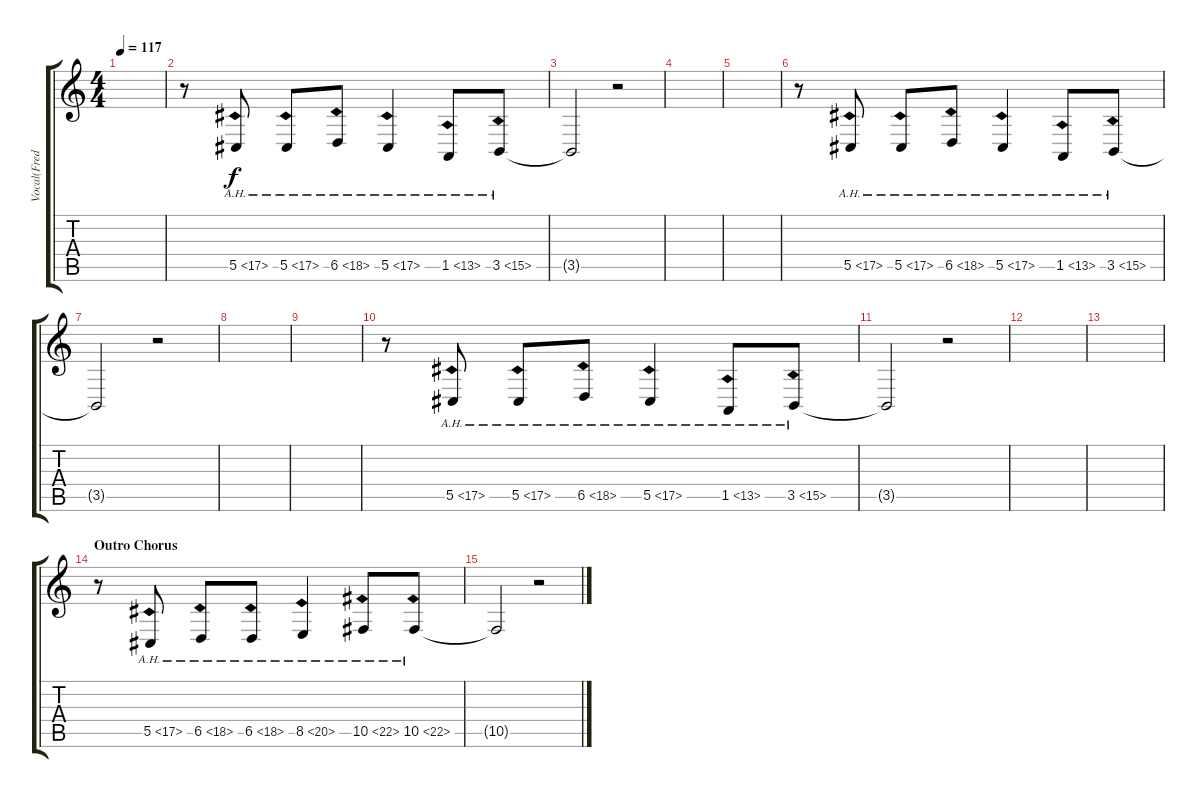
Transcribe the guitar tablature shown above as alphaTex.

\track ("Vocal(Fred)" "Vocal(Fred") {instrument synthvoice}
\staff {score tabs}
\tuning (Eb4 Bb3 Gb3 Db3 Ab2 Eb2) {hide}
\ts (4 4)
\tempo 117
\clef g2
\ks c
|
r.8 5.5{ah 12}.8 5.5{ah 12}.8 6.5{ah 12}.8 5.5{ah 12}.4 1.5{ah 12}.8 3.5{ah 12}.8 |
3.5{t}.2 r.2 |
|
|
r.8 5.5{ah 12}.8 5.5{ah 12}.8 6.5{ah 12}.8 5.5{ah 12}.4 1.5{ah 12}.8 3.5{ah 12}.8 |
3.5{t}.2 r.2 |
|
|
r.8 5.5{ah 12}.8 5.5{ah 12}.8 6.5{ah 12}.8 5.5{ah 12}.4 1.5{ah 12}.8 3.5{ah 12}.8 |
3.5{t}.2 r.2 |
|
|
\section ("" "Outro Chorus")
r.8 5.5{ah 12}.8 6.5{ah 12}.8 6.5{ah 12}.8 8.5{ah 12}.4 10.5{ah 12}.8 10.5{ah 12}.8 |
10.5{t}.2 r.2
